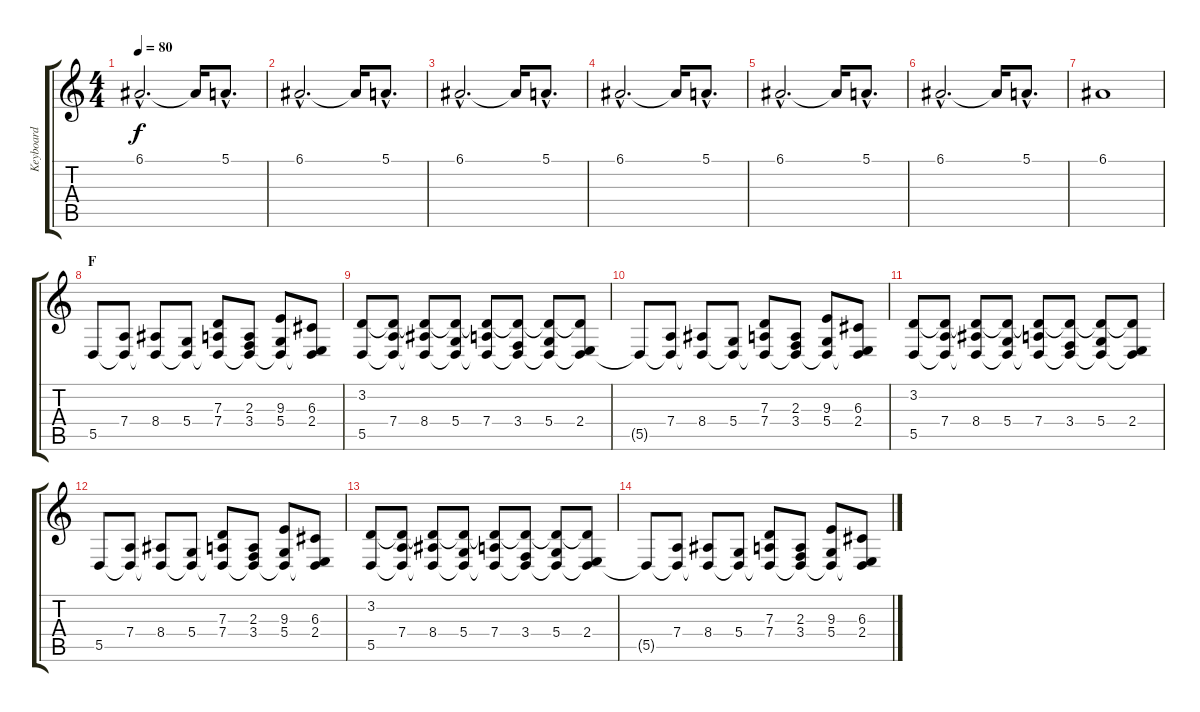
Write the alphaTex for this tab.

\track ("Keyboard" "Keyboard") {instrument choiraahs}
\staff {score tabs}
\tuning (E4 B3 G3 D3 A2 E2) {hide}
\ts (4 4)
\tempo 80
\clef g2
\ks c
6.1{hac}.2{d dy f} 6.1{t}.16 5.1{hac}.8{d} |
6.1{hac}.2{d} 6.1{t}.16 5.1{hac}.8{d} |
6.1{hac}.2{d} 6.1{t}.16 5.1{hac}.8{d} |
6.1{hac}.2{d} 6.1{t}.16 5.1{hac}.8{d} |
6.1{hac}.2{d} 6.1{t}.16 5.1{hac}.8{d} |
6.1{hac}.2{d} 6.1{t}.16 5.1{hac}.8{d} |
6.1.1{volume 0} |
\section ("" "F")
5.5.8 (7.4 5.5{t}).8 (8.4 5.5{t}).8 (5.4 5.5{t}).8 (7.3 7.4 5.5{t}).8 (2.3 3.4 5.5{t}).8 (9.3 5.4 5.5{t}).8 (6.3 2.4 5.5{t}).8 |
(3.2 5.5).8 (3.2{t} 7.4 5.5{t}).8 (3.2{t} 8.4 5.5{t}).8 (3.2{t} 5.4 5.5{t}).8 (3.2{t} 7.4 5.5{t}).8 (3.2{t} 3.4 5.5{t}).8 (3.2{t} 5.4 5.5{t}).8 (3.2{t} 2.4 5.5{t}).8 |
5.5{t}.8 (7.4 5.5{t}).8 (8.4 5.5{t}).8 (5.4 5.5{t}).8 (7.3 7.4 5.5{t}).8 (2.3 3.4 5.5{t}).8 (9.3 5.4 5.5{t}).8 (6.3 2.4 5.5{t}).8 |
(3.2 5.5).8 (3.2{t} 7.4 5.5{t}).8 (3.2{t} 8.4 5.5{t}).8 (3.2{t} 5.4 5.5{t}).8 (3.2{t} 7.4 5.5{t}).8 (3.2{t} 3.4 5.5{t}).8 (3.2{t} 5.4 5.5{t}).8 (3.2{t} 2.4 5.5{t}).8 |
5.5.8 (7.4 5.5{t}).8 (8.4 5.5{t}).8 (5.4 5.5{t}).8 (7.3 7.4 5.5{t}).8 (2.3 3.4 5.5{t}).8 (9.3 5.4 5.5{t}).8 (6.3 2.4 5.5{t}).8 |
(3.2 5.5).8 (3.2{t} 7.4 5.5{t}).8 (3.2{t} 8.4 5.5{t}).8 (3.2{t} 5.4 5.5{t}).8 (3.2{t} 7.4 5.5{t}).8 (3.2{t} 3.4 5.5{t}).8 (3.2{t} 5.4 5.5{t}).8 (3.2{t} 2.4 5.5{t}).8 |
5.5{t}.8 (7.4 5.5{t}).8 (8.4 5.5{t}).8 (5.4 5.5{t}).8 (7.3 7.4 5.5{t}).8 (2.3 3.4 5.5{t}).8 (9.3 5.4 5.5{t}).8 (6.3 2.4 5.5{t}).8
